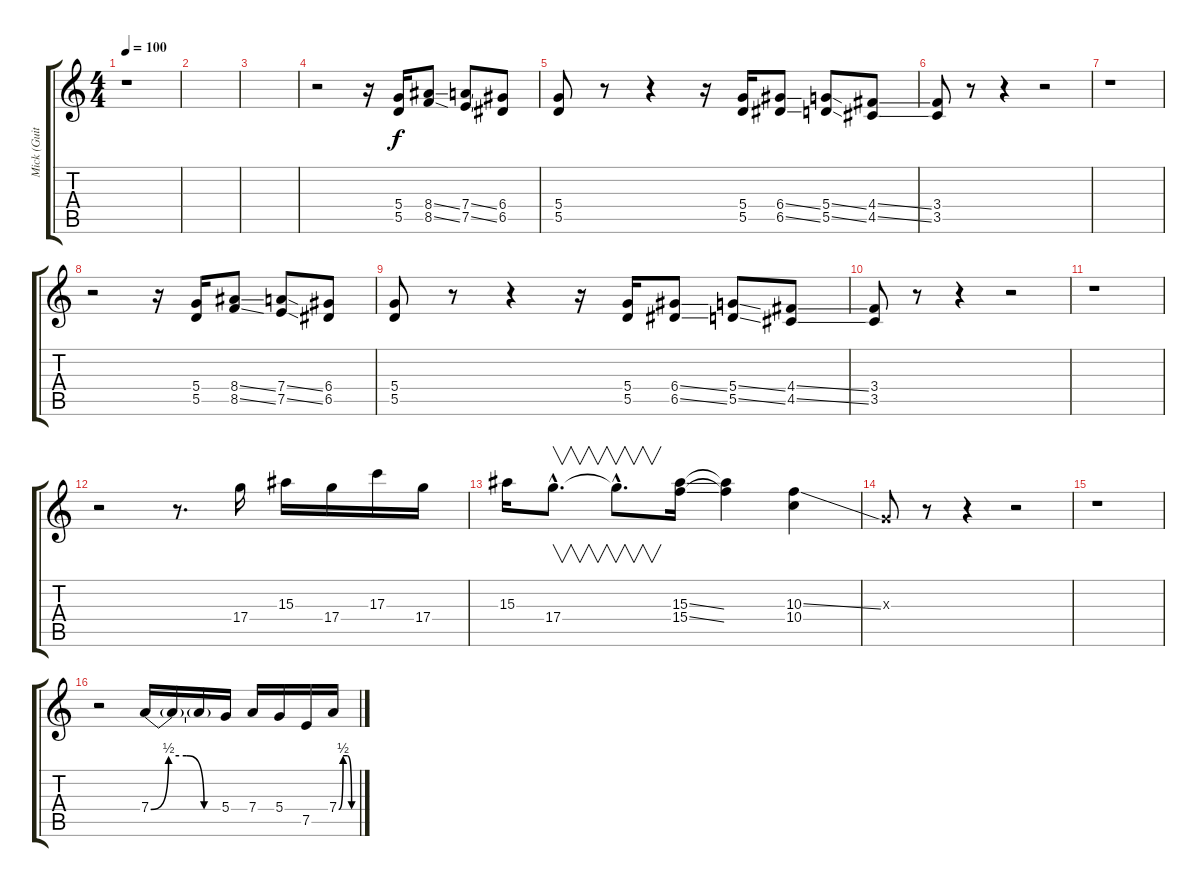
\track ("Mick (Guitar2)" "Mick (Guit") {instrument distortionguitar}
\staff {score tabs}
\tuning (E4 B3 G3 D3 A2 E2) {hide}
\ts (4 4)
\tempo 100
\clef g2
\ks c
r.1{dy f} |
|
|
r.2 r.16 (5.4 5.5).16 (8.4{ss} 8.5{ss}).8 (7.4{ss} 7.5{ss}).8 (6.4 6.5).8 |
(5.4 5.5).8 r.8 r.4 r.16 (5.4 5.5).16 (6.4{ss} 6.5{ss}).8 (5.4{ss} 5.5{ss}).8 (4.4{ss} 4.5{ss}).8 |
(3.4 3.5).8 r.8 r.4 r.2 |
r.1 |
r.2 r.16 (5.4 5.5).16 (8.4{ss} 8.5{ss}).8 (7.4{ss} 7.5{ss}).8 (6.4 6.5).8 |
(5.4 5.5).8 r.8 r.4 r.16 (5.4 5.5).16 (6.4{ss} 6.5{ss}).8 (5.4{ss} 5.5{ss}).8 (4.4{ss} 4.5{ss}).8 |
(3.4 3.5).8 r.8 r.4 r.2 |
r.1 |
r.2 r.8{d} 17.4.16 15.3.16 17.4.16 17.3.16 17.4.16 |
15.3.16 17.4{hac}.8{v d} 17.4{hac t}.8{v d} (15.3{ss} 15.4{ss}).16 (15.3{t} 15.4{t}).4 (10.3{ss} 10.4).4 |
0.3{x}.8 r.8 r.4 r.2 |
r.1 |
r.2 7.4{be (custom 0 0 15 2 30 2 45 0 60 0)}.16 7.4{t}.16 7.4{t}.16 5.4.16 7.4.16 5.4.16 7.5.16 7.4{be (custom 0 0 15 2 30 2 45 0 60 0)}.16
